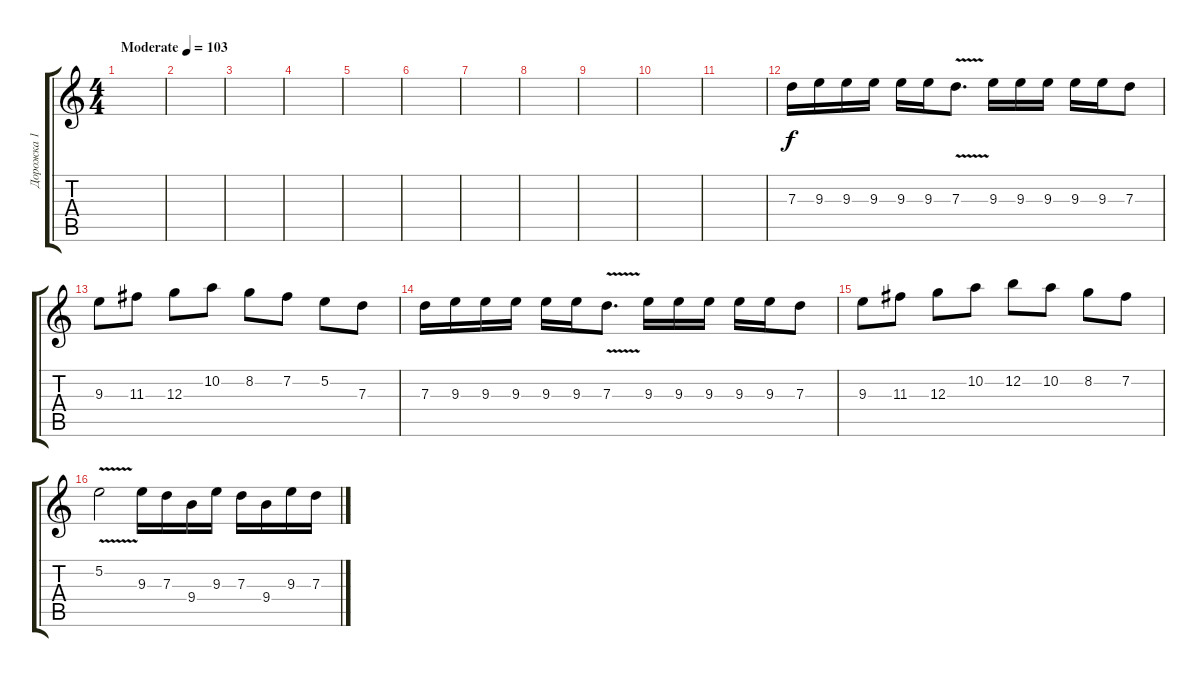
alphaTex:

\track ("Дорожка 1" "Дорожка 1") {instrument overdrivenguitar}
\staff {score tabs}
\tuning (E4 B3 G3 D3 A2 E2) {hide}
\ts (4 4)
\tempo (103 "Moderate")
\clef g2
\ks c
|
|
|
|
|
|
|
|
|
|
|
7.3.16 9.3.16 9.3.16 9.3.16 9.3.16 9.3.16 7.3{v}.8{d} 9.3.16 9.3.16 9.3.16 9.3.16 9.3.16 7.3.8 |
9.3.8 11.3.8 12.3.8 10.2.8 8.2.8 7.2.8 5.2.8 7.3.8 |
7.3.16 9.3.16 9.3.16 9.3.16 9.3.16 9.3.16 7.3{v}.8{d} 9.3.16 9.3.16 9.3.16 9.3.16 9.3.16 7.3.8 |
9.3.8 11.3.8 12.3.8 10.2.8 12.2.8 10.2.8 8.2.8 7.2.8 |
5.2{v}.2 9.3.16 7.3.16 9.4.16 9.3.16 7.3.16 9.4.16 9.3.16 7.3.16
